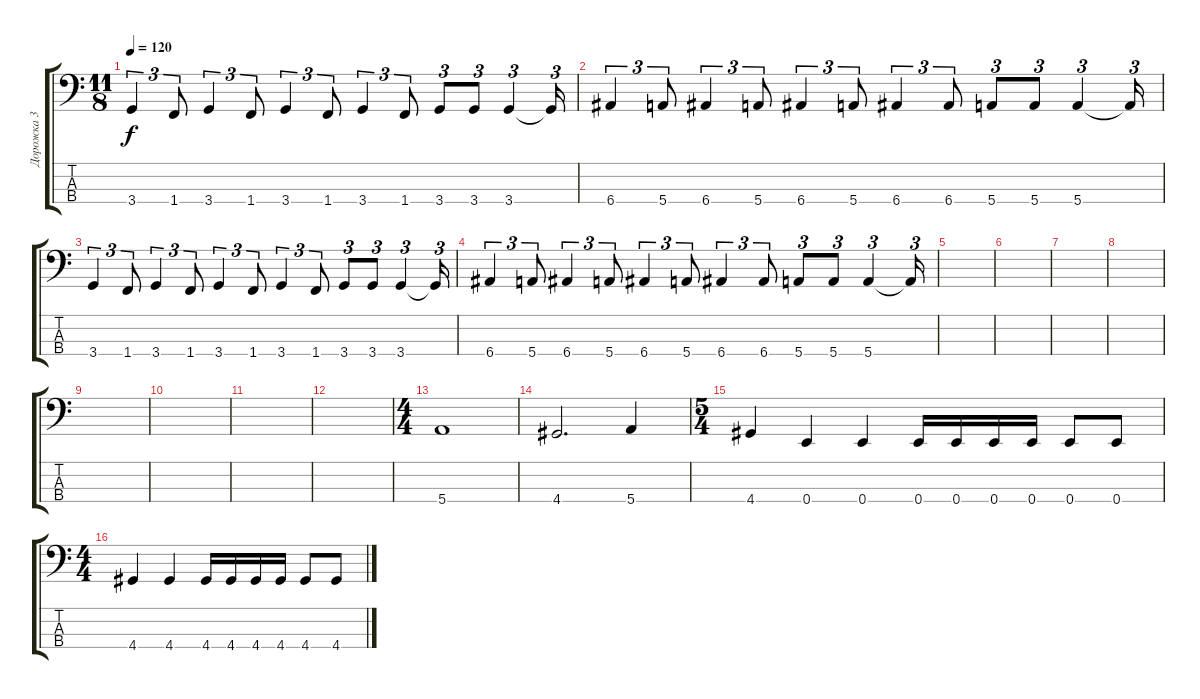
\track ("Дорожка 3" "Дорожка 3") {instrument electricbassfinger}
\staff {score tabs}
\tuning (G2 D2 A1 E1) {hide}
\ts (11 8)
\tempo 120
\clef f4
\ks c
3.4.4{tu (3 2) dy f} 1.4.8{tu (3 2)} 3.4.4{tu (3 2)} 1.4.8{tu (3 2)} 3.4.4{tu (3 2)} 1.4.8{tu (3 2)} 3.4.4{tu (3 2)} 1.4.8{tu (3 2)} 3.4.8{tu (3 2)} 3.4.8{tu (3 2)} 3.4.4{tu (3 2)} 3.4{t}.16{tu (3 2)} |
6.4.4{tu (3 2)} 5.4.8{tu (3 2)} 6.4.4{tu (3 2)} 5.4.8{tu (3 2)} 6.4.4{tu (3 2)} 5.4.8{tu (3 2)} 6.4.4{tu (3 2)} 6.4.8{tu (3 2)} 5.4.8{tu (3 2)} 5.4.8{tu (3 2)} 5.4.4{tu (3 2)} 5.4{t}.16{tu (3 2)} |
3.4.4{tu (3 2)} 1.4.8{tu (3 2)} 3.4.4{tu (3 2)} 1.4.8{tu (3 2)} 3.4.4{tu (3 2)} 1.4.8{tu (3 2)} 3.4.4{tu (3 2)} 1.4.8{tu (3 2)} 3.4.8{tu (3 2)} 3.4.8{tu (3 2)} 3.4.4{tu (3 2)} 3.4{t}.16{tu (3 2)} |
6.4.4{tu (3 2)} 5.4.8{tu (3 2)} 6.4.4{tu (3 2)} 5.4.8{tu (3 2)} 6.4.4{tu (3 2)} 5.4.8{tu (3 2)} 6.4.4{tu (3 2)} 6.4.8{tu (3 2)} 5.4.8{tu (3 2)} 5.4.8{tu (3 2)} 5.4.4{tu (3 2)} 5.4{t}.16{tu (3 2)} |
|
|
|
|
|
|
|
|
\ts (4 4)
5.4.1 |
4.4.2{d} 5.4.4 |
\ts (5 4)
4.4.4 0.4.4 0.4.4 0.4.16 0.4.16 0.4.16 0.4.16 0.4.8 0.4.8 |
\ts (4 4)
4.4.4 4.4.4 4.4.16 4.4.16 4.4.16 4.4.16 4.4.8 4.4.8
